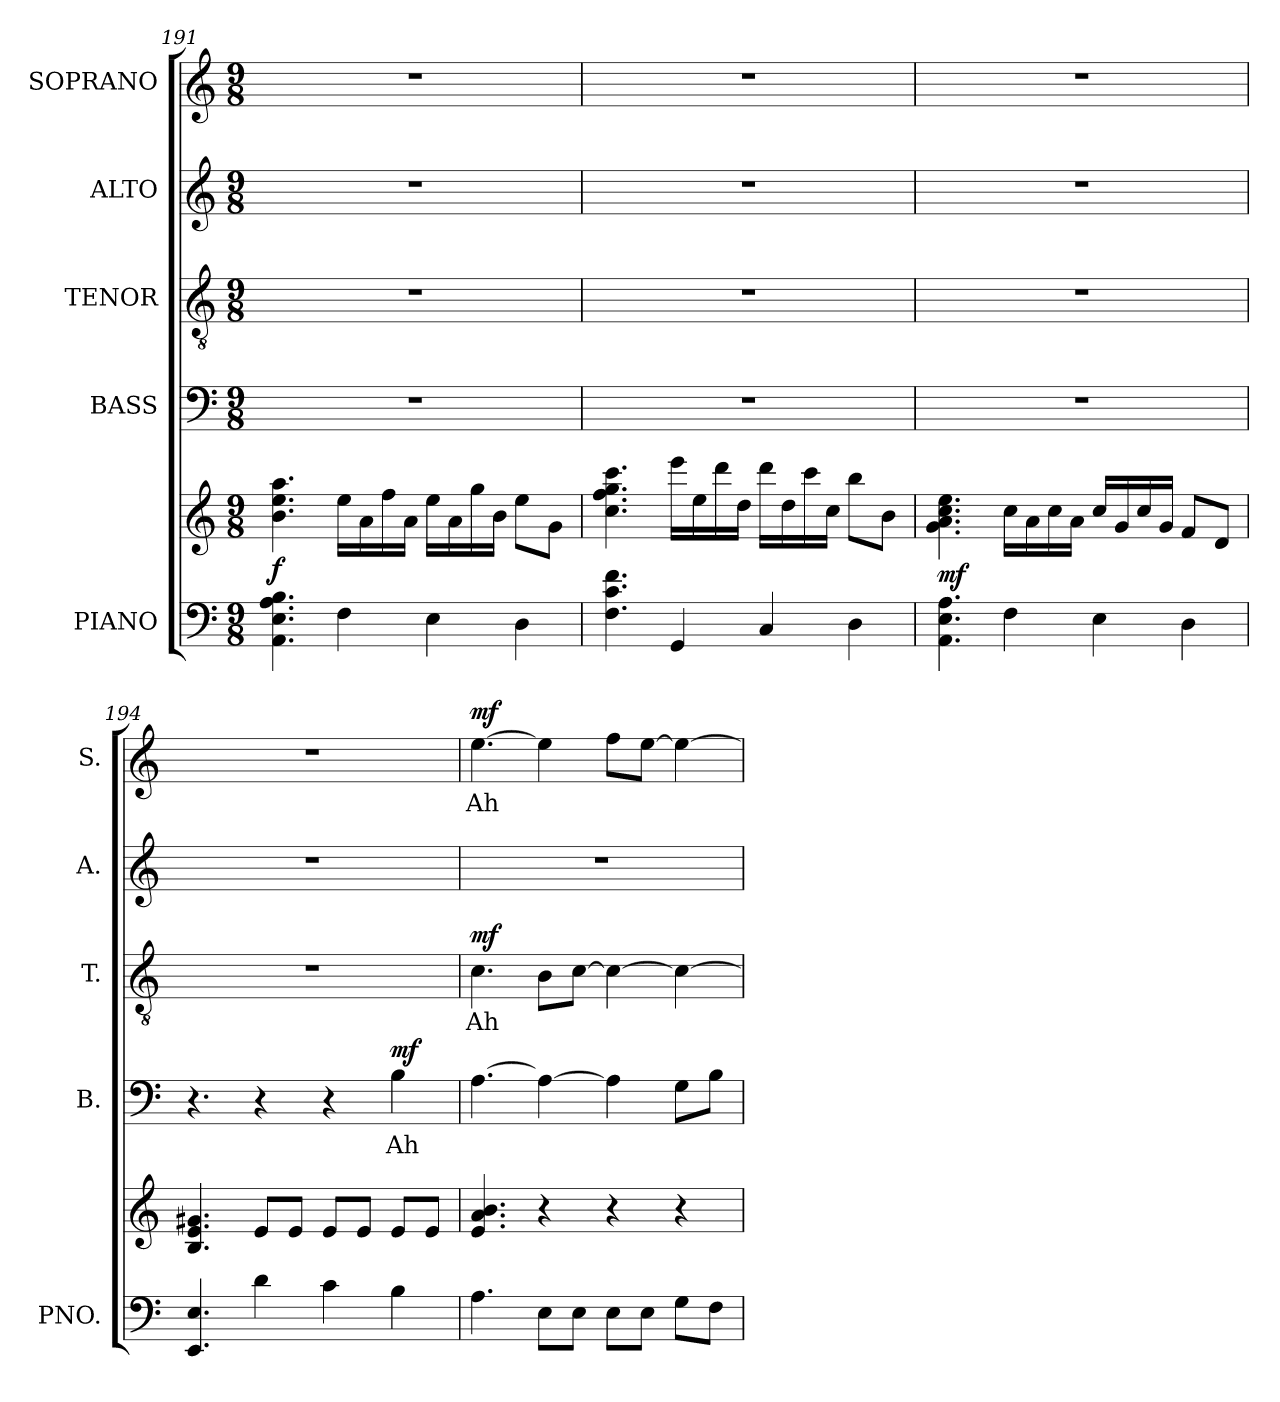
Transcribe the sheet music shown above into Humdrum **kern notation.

**kern	**kern	**dynam	**kern	**text	**dynam	**kern	**text	**dynam	**kern	**kern	**text	**dynam
*part5	*part5	*part5	*part4	*part4	*part4	*part3	*part3	*part3	*part2	*part1	*part1	*part1
*staff6	*staff5	*staff5/6	*staff4	*staff4	*staff4	*staff3	*staff3	*staff3	*staff2	*staff1	*staff1	*staff1
*I"PIANO	*	*	*I"BASS	*	*	*I"TENOR	*	*	*I"ALTO	*I"SOPRANO	*	*
*I'PNO.	*	*	*I'B.	*	*	*I'T.	*	*	*I'A.	*I'S.	*	*
!!LO:PB:g=z
*clefF4	*clefG2	*	*clefF4	*	*	*clefGv2	*	*	*clefG2	*clefG2	*	*
*	*	*	*	*	*	*ITrd7c12	*	*	*	*	*	*
*k[]	*k[]	*	*k[]	*	*	*k[]	*	*	*k[]	*k[]	*	*
*C:	*C:	*	*C:	*	*	*C:	*	*	*C:	*C:	*	*
*M9/8	*M9/8	*	*M9/8	*	*	*M9/8	*	*	*M9/8	*M9/8	*	*
*MM105	*MM105	*	*MM105	*	*	*MM105	*	*	*MM105	*MM105	*	*
=191	=191	=191	=191	=191	=191	=191	=191	=191	=191	=191	=191	=191
!	!	!	!LO:N:vis=1	!	!	!LO:N:vis=1	!	!	!LO:N:vis=1	!LO:N:vis=1	!	!
4.AAi\ 4.Ei 4.Ai 4.Bi	4.bi\ 4.eei 4.aai	f	8%9r	.	.	8%9r	.	.	8%9r	8%9r	.	.
4Fi\	16eei\LL	.	.	.	.	.	.	.	.	.	.	.
.	16ai\	.	.	.	.	.	.	.	.	.	.	.
.	16ffi\	.	.	.	.	.	.	.	.	.	.	.
.	16ai\JJ	.	.	.	.	.	.	.	.	.	.	.
4Ei\	16eei\LL	.	.	.	.	.	.	.	.	.	.	.
.	16ai\	.	.	.	.	.	.	.	.	.	.	.
.	16ggi\	.	.	.	.	.	.	.	.	.	.	.
.	16bi\JJ	.	.	.	.	.	.	.	.	.	.	.
4Di\	8eei\L	.	.	.	.	.	.	.	.	.	.	.
.	8gi\J	.	.	.	.	.	.	.	.	.	.	.
=192	=192	=192	=192	=192	=192	=192	=192	=192	=192	=192	=192	=192
!	!	!	!LO:N:vis=1	!	!	!LO:N:vis=1	!	!	!LO:N:vis=1	!LO:N:vis=1	!	!
4.Fi\ 4.ci 4.fi	4.cci\ 4.ffi 4.ggi 4.ccci	.	8%9r	.	.	8%9r	.	.	8%9r	8%9r	.	.
4GGi/	16eeei\LL	.	.	.	.	.	.	.	.	.	.	.
.	16eei\	.	.	.	.	.	.	.	.	.	.	.
.	16dddi\	.	.	.	.	.	.	.	.	.	.	.
.	16ddi\JJ	.	.	.	.	.	.	.	.	.	.	.
4Ci/	16dddi\LL	.	.	.	.	.	.	.	.	.	.	.
.	16ddi\	.	.	.	.	.	.	.	.	.	.	.
.	16ccci\	.	.	.	.	.	.	.	.	.	.	.
.	16cci\JJ	.	.	.	.	.	.	.	.	.	.	.
4Di\	8bbi\L	.	.	.	.	.	.	.	.	.	.	.
.	8bi\J	.	.	.	.	.	.	.	.	.	.	.
=193	=193	=193	=193	=193	=193	=193	=193	=193	=193	=193	=193	=193
!	!	!	!LO:N:vis=1	!	!	!LO:N:vis=1	!	!	!LO:N:vis=1	!LO:N:vis=1	!	!
4.AAi\ 4.Ei 4.Ai	4.gi\ 4.ai 4.cci 4.eei	mf	8%9r	.	.	8%9r	.	.	8%9r	8%9r	.	.
4Fi\	16cci\LL	.	.	.	.	.	.	.	.	.	.	.
.	16ai\	.	.	.	.	.	.	.	.	.	.	.
.	16cci\	.	.	.	.	.	.	.	.	.	.	.
.	16ai\JJ	.	.	.	.	.	.	.	.	.	.	.
4Ei\	16cci/LL	.	.	.	.	.	.	.	.	.	.	.
.	16gi/	.	.	.	.	.	.	.	.	.	.	.
.	16cci/	.	.	.	.	.	.	.	.	.	.	.
.	16gi/JJ	.	.	.	.	.	.	.	.	.	.	.
4Di\	8fi/L	.	.	.	.	.	.	.	.	.	.	.
.	8di/J	.	.	.	.	.	.	.	.	.	.	.
=194	=194	=194	=194	=194	=194	=194	=194	=194	=194	=194	=194	=194
!	!	!	!	!	!	!LO:N:vis=1	!	!	!LO:N:vis=1	!LO:N:vis=1	!	!
4.EEi/ 4.Ei	4.Bi/ 4.ei 4.g#Xi	.	4.r	.	.	8%9r	.	.	8%9r	8%9r	.	.
4di\	8ei/L	.	4r	.	.	.	.	.	.	.	.	.
.	8ei/J	.	.	.	.	.	.	.	.	.	.	.
4ci\	8ei/L	.	4r	.	.	.	.	.	.	.	.	.
.	8ei/J	.	.	.	.	.	.	.	.	.	.	.
!	!	!	!	!LO:LY:b:color=#000000	!	!	!	!	!	!	!	!
4Bi\	8ei/L	.	4Bi\	Ah	mf	.	.	.	.	.	.	.
.	8ei/J	.	.	.	.	.	.	.	.	.	.	.
!!LO:LB:g=z
=195	=195	=195	=195	=195	=195	=195	=195	=195	=195	=195	=195	=195
!	!	!	!	!	!	!	!LO:LY:b:color=#000000	!	!LO:N:vis=1	!	!	!
!	!	!	!	!	!	!	!	!	!	!	!LO:LY:b:color=#000000	!
4.Ai\	4.ei/ 4.ai 4.bi	.	[4.Ai\	.	.	4.Ci\	Ah	mf	8%9r	[4.eei\	Ah	mf
8Ei\L	4r	.	4Ai\_	.	.	8BBi\L	.	.	.	4eei\]	.	.
8Ei\J	.	.	.	.	.	[8Ci\J	.	.	.	.	.	.
8Ei\L	4r	.	4Ai\]	.	.	4Ci\_	.	.	.	8ffi\L	.	.
8Ei\J	.	.	.	.	.	.	.	.	.	[8eei\J	.	.
8Gi\L	4r	.	8Gi\L	.	.	4Ci\_	.	.	.	4eei\_	.	.
8Fi\J	.	.	8Bi\J	.	.	.	.	.	.	.	.	.
=	=	=	=	=	=	=	=	=	=	=	=	=
*-	*-	*-	*-	*-	*-	*-	*-	*-	*-	*-	*-	*-
